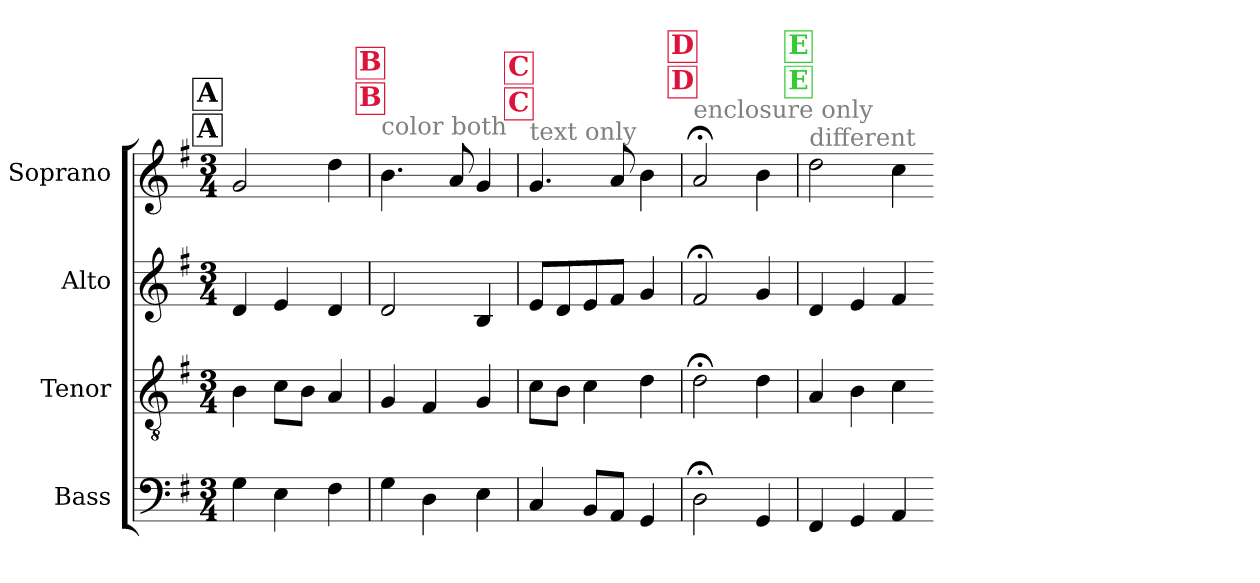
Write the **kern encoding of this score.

**kern	**kern	**kern	**kern
*part4	*part3	*part2	*part1
*staff4	*staff3	*staff2	*staff1
*I"Bass	*I"Tenor	*I"Alto	*I"Soprano
*I'B	*I'T	*I'A	*I'S
*clefF4	*clefGv2	*clefG2	*clefG2
*k[f#]	*k[f#]	*k[f#]	*k[f#]
*M3/4	*M3/4	*M3/4	*M3/4
!!LO:REH:place=s1:a:t=A
!!LO:REH:place=s4:b:t=A
=1	=1	=1	=1
4G	4B	4d	2g
4E	8cL	4e	.
.	8BJ	.	.
4F#	4A	4d	4dd
!!LO:REH:place=s1:a:color=crimson:t=B
!!LO:REH:place=s4:b:color=crimson:t=B
=2	=2	=2	=2
!	!	!	!LO:TX:a:color=gray:t=color both
4G	4G	2d	4.b
4D	4F#	.	.
.	.	.	8a
4E	4G	4B	4g
!!LO:REH:place=s1:a:color=crimson:t=C
!!LO:REH:place=s4:b:color=crimson:t=C
=3	=3	=3	=3
!	!	!	!LO:TX:a:color=gray:t=text only
4C	8cL	8eL	4.g
.	8BJ	8d	.
8BBL	4c	8e	.
8AAJ	.	8f#J	8a
4GG	4d	4g	4b
!!LO:REH:place=s1:a:color=crimson:t=D
!!LO:REH:place=s4:b:color=crimson:t=D
=4	=4	=4	=4
!	!	!	!LO:TX:a:color=gray:t=enclosure only
2D;<	2d;<	2f#;<	2a;<
4GG	4d	4g	4b
!!LO:REH:place=s1:a:color=limegreen:t=E
!!LO:REH:place=s4:b:color=limegreen:t=E
=5	=5	=5	=5
!	!	!	!LO:TX:a:color=gray:t=different
4FF#	4A	4d	2dd
4GG	4B	4e	.
4AA	4c	4f#	4cc
=-	=-	=-	=-
*-	*-	*-	*-
